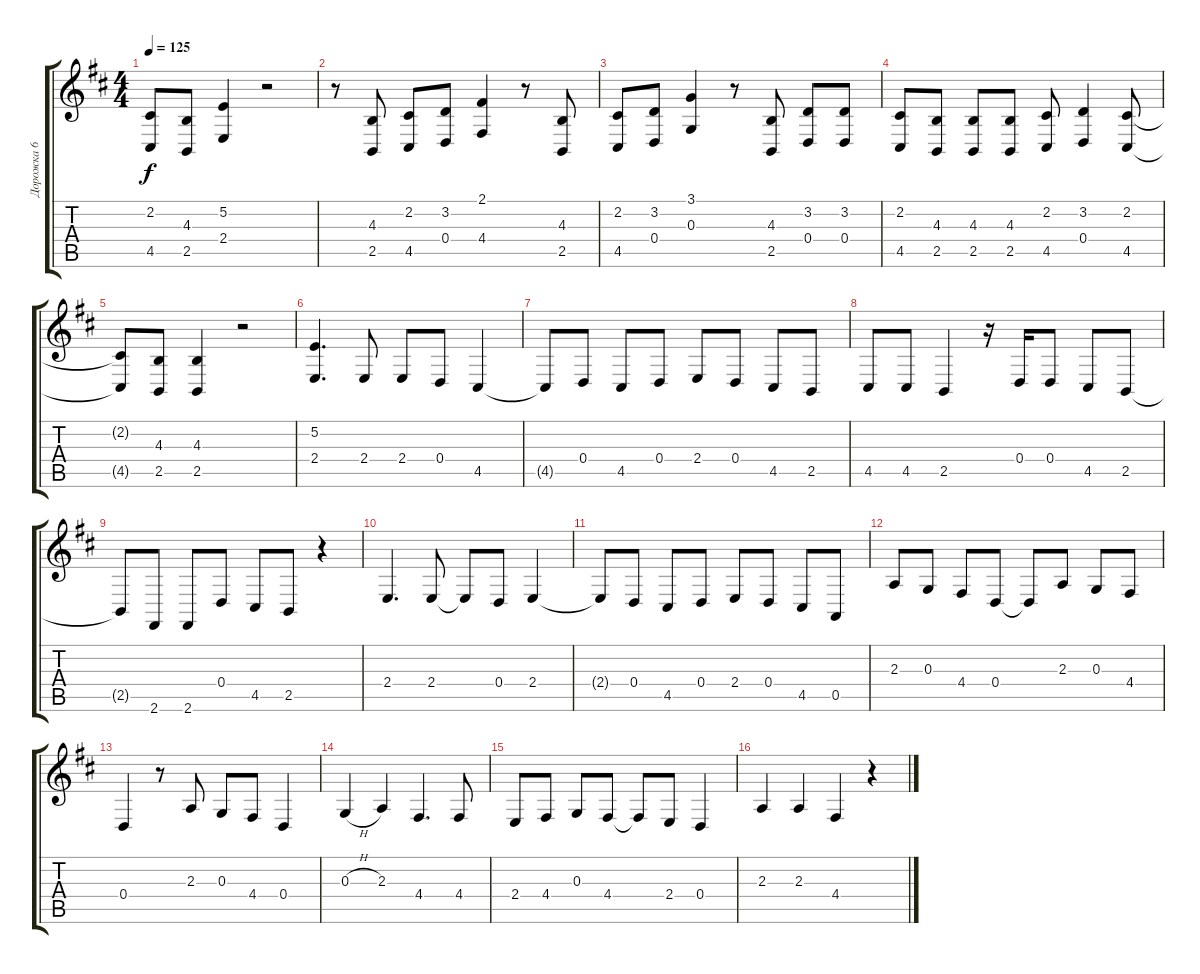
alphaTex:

\track ("Дорожка 6" "Дорожка 6") {instrument viola}
\staff {score tabs}
\tuning (E4 B3 G3 D3 A2 E2) {hide}
\ts (4 4)
\tempo 125
\clef g2
\ks d
(2.2 4.5).8{dy f} (4.3 2.5).8 (5.2 2.4).4 r.2 |
r.8 (4.3 2.5).8 (2.2 4.5).8 (3.2 0.4).8 (2.1 4.4).4 r.8 (4.3 2.5).8 |
(2.2 4.5).8 (3.2 0.4).8 (3.1 0.3).4 r.8 (4.3 2.5).8 (3.2 0.4).8 (3.2 0.4).8 |
(2.2 4.5).8 (4.3 2.5).8 (4.3 2.5).8 (4.3 2.5).8 (2.2 4.5).8 (3.2 0.4).4 (2.2 4.5).8 |
(2.2{t} 4.5{t}).8 (4.3 2.5).8 (4.3 2.5).4 r.2 |
(5.2 2.4).4{d} 2.4.8 2.4.8 0.4.8 4.5.4 |
4.5{t}.8 0.4.8 4.5.8 0.4.8 2.4.8 0.4.8 4.5.8 2.5.8 |
4.5.8 4.5.8 2.5.4 r.16 0.4.16 0.4.8 4.5.8 2.5.8 |
2.5{t}.8 2.6.8 2.6.8 0.4.8 4.5.8 2.5.8 r.4 |
2.4.4{d} 2.4.8 2.4{t}.8 0.4.8 2.4.4 |
2.4{t}.8 0.4.8 4.5.8 0.4.8 2.4.8 0.4.8 4.5.8 0.5.8 |
2.3.8 0.3.8 4.4.8 0.4.8 0.4{t}.8 2.3.8 0.3.8 4.4.8 |
0.4.4 r.8 2.3.8 0.3.8 4.4.8 0.4.4 |
0.3{h}.4 2.3.4 4.4.4{d} 4.4.8 |
2.4.8 4.4.8 0.3.8 4.4.8 4.4{t}.8 2.4.8 0.4.4 |
2.3.4 2.3.4 4.4.4 r.4
